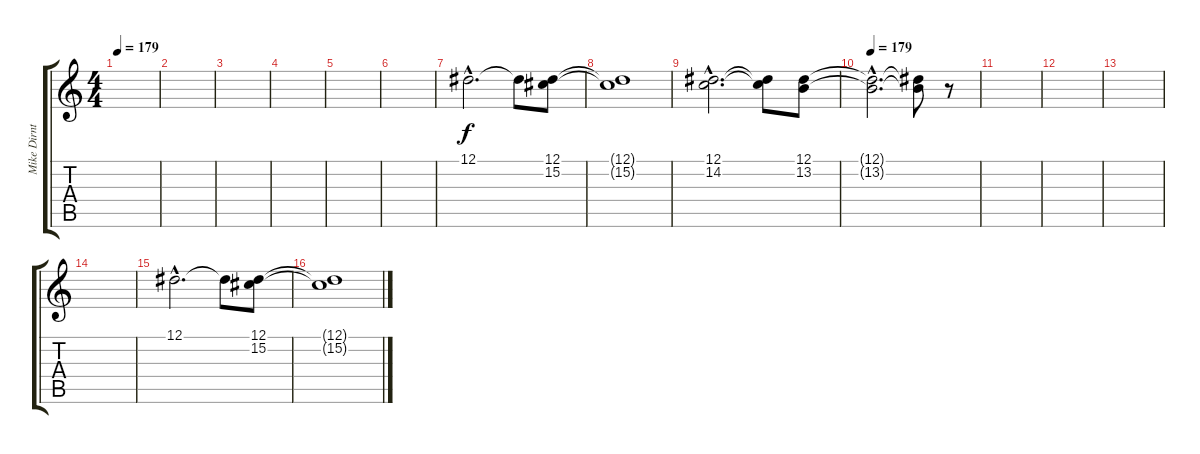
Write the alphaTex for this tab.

\track ("Mike Dirnt Vocal" "Mike Dirnt") {instrument tenorsax}
\staff {score tabs}
\tuning (Eb4 Bb3 Gb3 Db3 Ab2 Eb2) {hide}
\ts (4 4)
\tempo 179
\clef g2
\ks c
|
|
|
|
|
|
12.1{hac}.2{d} 12.1{t}.8 (12.1 15.2).8 |
(12.1{t} 15.2{t}).1 |
(12.1{hac} 14.2{hac}).2{d} (12.1{t} 14.2{t}).8 (12.1 13.2).8 |
\tempo 179
(12.1{hac t} 13.2{hac t}).2{d} (12.1{t} 13.2{t}).8 r.8 |
|
|
|
|
12.1{hac}.2{d} 12.1{t}.8 (12.1 15.2).8 |
(12.1{t} 15.2{t}).1
